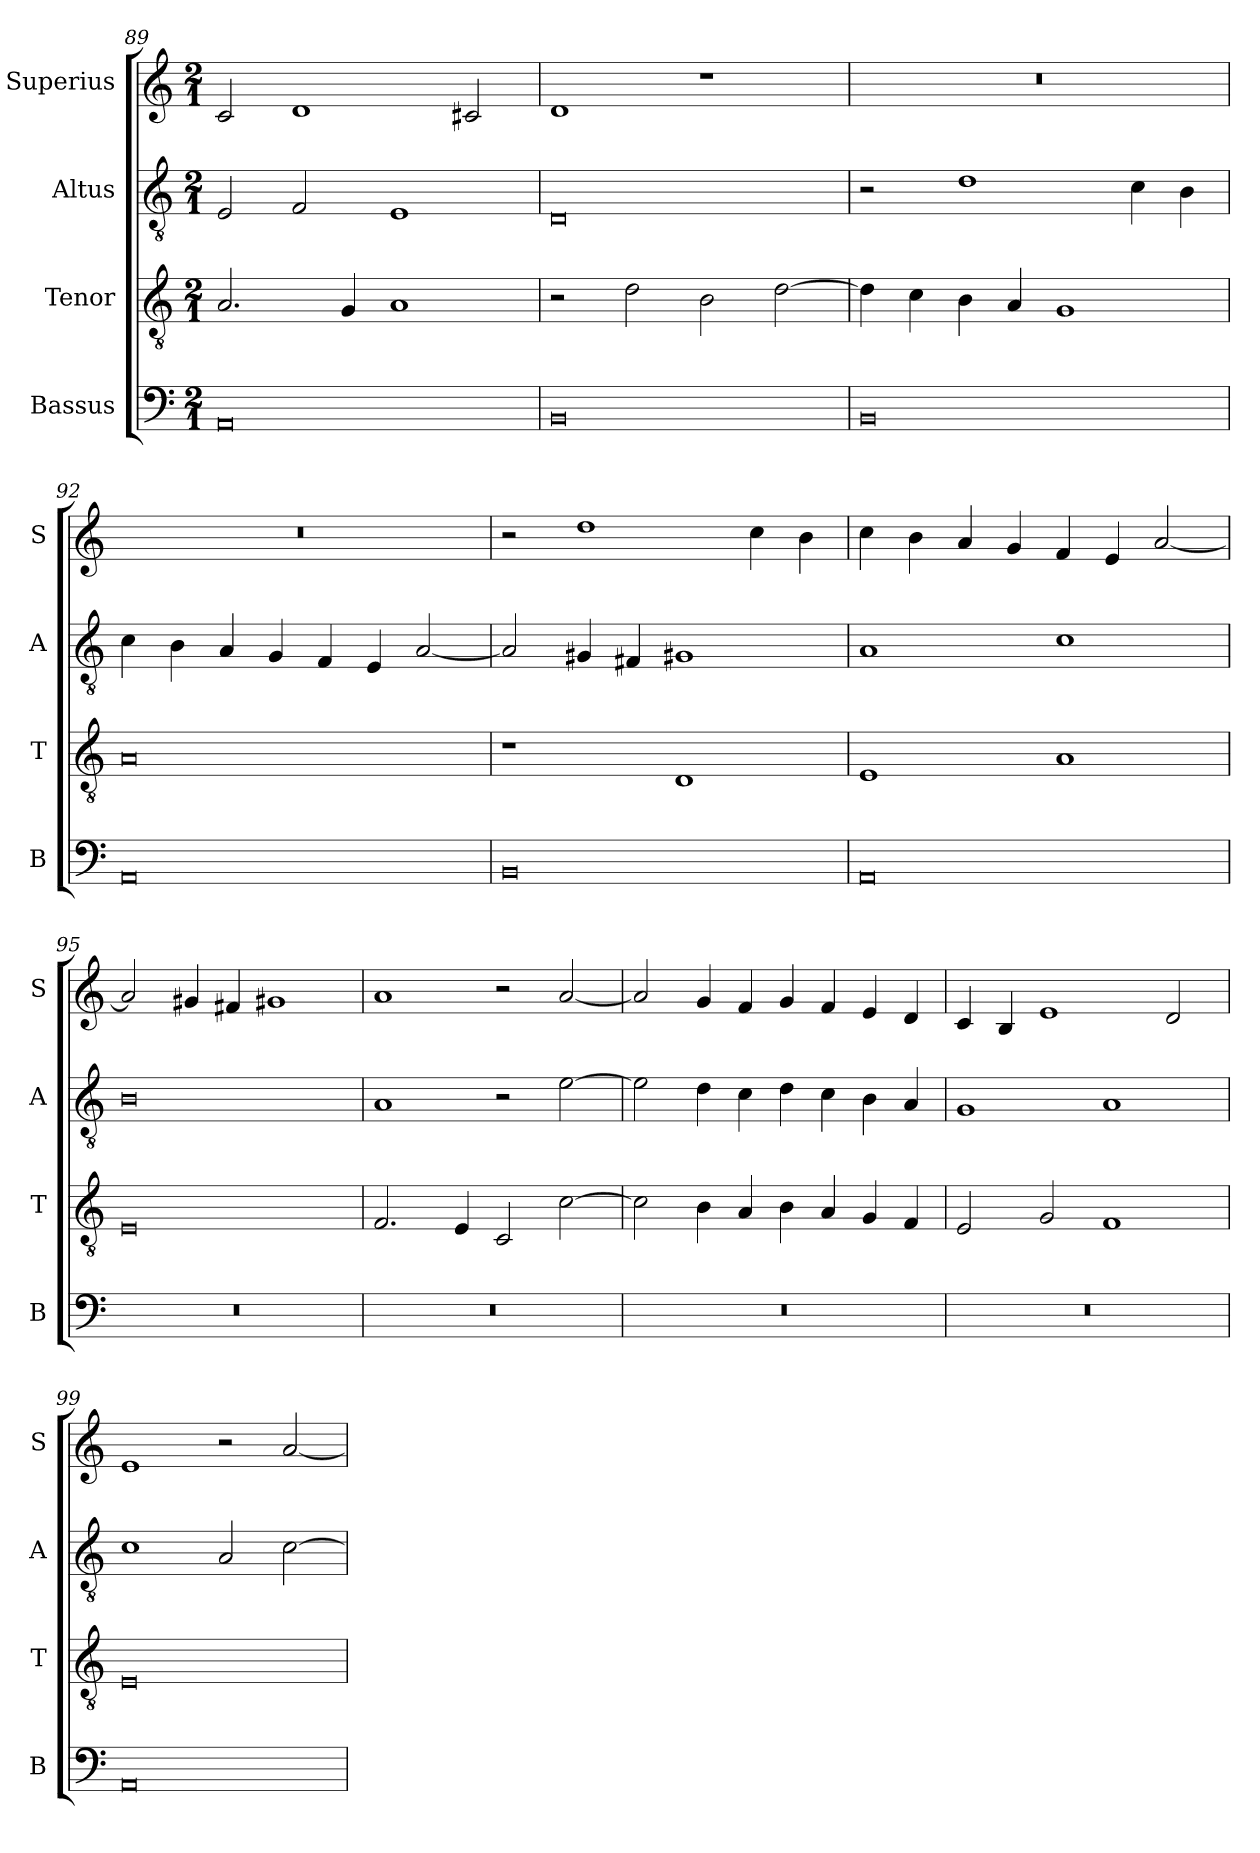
**kern	**kern	**kern	**kern
*part4	*part3	*part2	*part1
*staff4	*staff3	*staff2	*staff1
*I"Bassus	*I"Tenor	*I"Altus	*I"Superius
*I'B	*I'T	*I'A	*I'S
*clefF4	*clefGv2	*clefGv2	*clefG2
*k[]	*k[]	*k[]	*k[]
*M2/1	*M2/1	*M2/1	*M2/1
=89	=89	=89	=89
0AA	2.A/	2E/	2c/
.	.	2F/	1d
.	4G/	.	.
.	1A	1E	.
.	.	.	2c#X/
=90	=90	=90	=90
0BB	2r	0D	1d
.	2d\	.	.
.	2B\	.	1r
.	[2d\	.	.
=91	=91	=91	=91
0BB	4d\]	2r	0r
.	4c\	.	.
.	4B\	1d	.
.	4A/	.	.
.	1G	.	.
.	.	4c\	.
.	.	4B\	.
=92	=92	=92	=92
0AA	0A	4c\	0r
.	.	4B\	.
.	.	4A/	.
.	.	4G/	.
.	.	4F/	.
.	.	4E/	.
.	.	[2A/	.
=93	=93	=93	=93
0BB	1r	2A/]	2r
.	.	4G#X/	1dd
.	.	4F#X/	.
.	1D	1G#X	.
.	.	.	4cc\
.	.	.	4b\
=94	=94	=94	=94
0AA	1E	1A	4cc\
.	.	.	4b\
.	.	.	4a/
.	.	.	4g/
.	1A	1c	4f/
.	.	.	4e/
.	.	.	[2a/
=95	=95	=95	=95
0r	0E	0B	2a/]
.	.	.	4g#X/
.	.	.	4f#X/
.	.	.	1g#X
=96	=96	=96	=96
0r	2.F/	1A	1a
.	4E/	.	.
.	2C/	2r	2r
.	[2c\	[2e\	[2a/
=97	=97	=97	=97
0r	2c\]	2e\]	2a/]
.	4B\	4d\	4g/
.	4A/	4c\	4f/
.	4B\	4d\	4g/
.	4A/	4c\	4f/
.	4G/	4B\	4e/
.	4F/	4A/	4d/
=98	=98	=98	=98
0r	2E/	1G	4c/
.	.	.	4B/
.	2G/	.	1e
.	1F	1A	.
.	.	.	2d/
=99	=99	=99	=99
0AA	0E	1c	1e
.	.	2A/	2r
.	.	[2c\	[2a/
=	=	=	=
*-	*-	*-	*-
